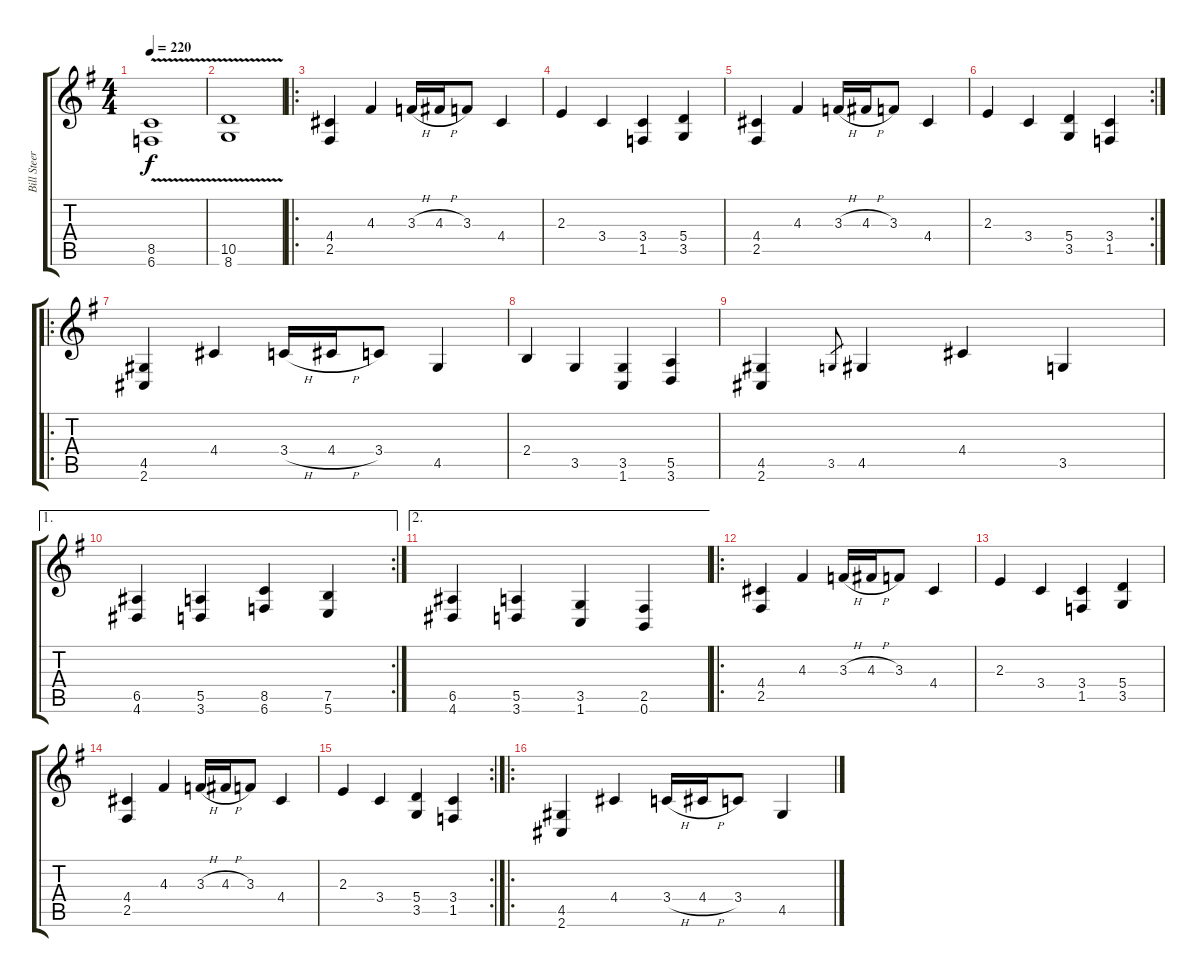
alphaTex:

\track ("Bill Steer 1st guitar" "Bill Steer") {instrument distortionguitar}
\staff {score tabs}
\tuning (B3 Gb3 D3 A2 E2 B1) {hide}
\ts (4 4)
\tempo 220
\clef g2
\ks g
(8.5{v} 6.6{v}).1{dy f instrument distortionguitar} |
(10.5{v} 8.6{v}).1 |
\ro
(4.4 2.5).4 4.3.4 3.3{h}.16 4.3{h}.16 3.3.8 4.4.4 |
2.3.4 3.4.4 (3.4 1.5).4 (5.4 3.5).4 |
(4.4 2.5).4 4.3.4 3.3{h}.16 4.3{h}.16 3.3.8 4.4.4 |
\rc 2
2.3.4 3.4.4 (5.4 3.5).4 (3.4 1.5).4 |
\ro
(4.5 2.6).4 4.4.4 3.4{h}.16 4.4{h}.16 3.4.8 4.5.4 |
2.4.4 3.5.4 (3.5 1.6).4 (5.5 3.6).4 |
(4.5 2.6).4 3.5.8{gr} 4.5.4 4.4.4 3.5.4 |
\ae 1
\rc 2
(6.5 4.6).4 (5.5 3.6).4 (8.5 6.6).4 (7.5 5.6).4 |
\ae 2
(6.5 4.6).4 (5.5 3.6).4 (3.5 1.6).4 (2.5 0.6).4 |
\ro
(4.4 2.5).4 4.3.4 3.3{h}.16 4.3{h}.16 3.3.8 4.4.4 |
2.3.4 3.4.4 (3.4 1.5).4 (5.4 3.5).4 |
(4.4 2.5).4 4.3.4 3.3{h}.16 4.3{h}.16 3.3.8 4.4.4 |
\rc 2
2.3.4 3.4.4 (5.4 3.5).4 (3.4 1.5).4 |
\ro
(4.5 2.6).4 4.4.4 3.4{h}.16 4.4{h}.16 3.4.8 4.5.4
